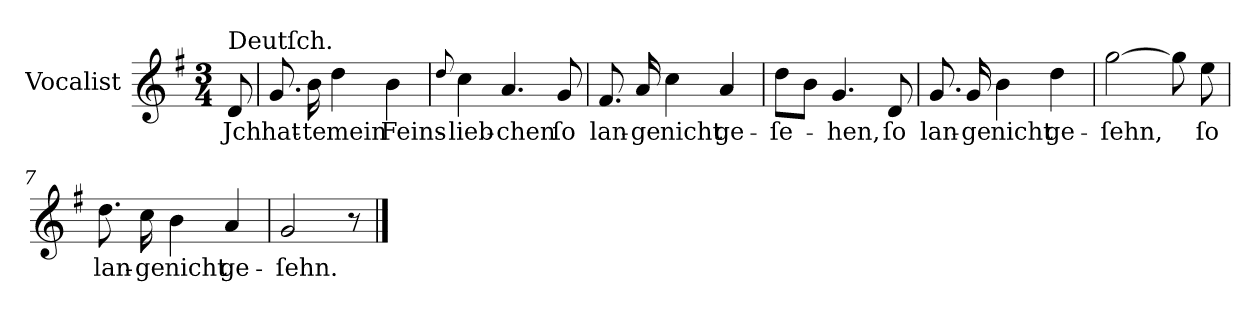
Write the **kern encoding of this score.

**kern	**text
*part1	*part1
*staff1	*staff1
*I"Vocalist	*
*k[f#]	*
*G:	*
*M3/4	*
=	=
!LO:TX:a:t=Deutſch.	!
8d	Jch
=1	=1
8.g	hat-
16b	-te
4dd	mein
4b	Feins-
=2	=2
8qqdd	.
4cc	-lieb-
4.a	-chen
8g	ſo
=3	=3
8.f#	lan-
16a	-ge
4cc	nicht
4a	ge-
=4	=4
8ddL	-ſe-
8bJ	.
4.g	-hen,
8d	ſo
=5	=5
8.g	lan-
16g	-ge
4b	nicht
4dd	ge-
=6	=6
[2gg	-ſehn,
8gg]	.
8ee	ſo
=7	=7
8.dd	lan-
16cc	-ge
4b	nicht
4a	ge-
=8	=8
2g	-ſehn.
8r	.
==	==
*-	*-
